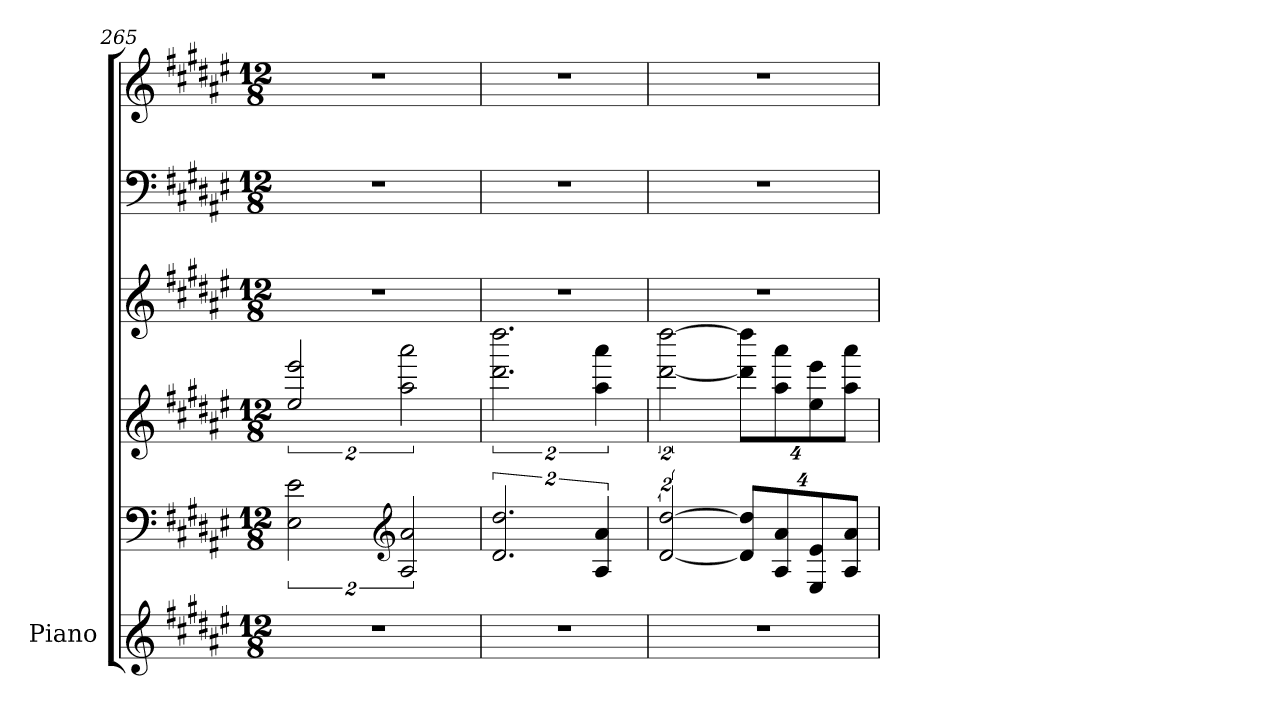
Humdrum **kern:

**kern	**kern	**kern	**kern	**kern	**kern
*part1	*part1	*part1	*part1	*part1	*part1
*staff6	*staff5	*staff4	*staff3	*staff2	*staff1
*I"Piano	*	*	*	*	*
*I'Pno	*	*	*	*	*
*clefG2	*clefF4	*clefG2	*clefG2	*clefF4	*clefG2
*k[f#c#g#d#a#e#]	*k[f#c#g#d#a#e#]	*k[f#c#g#d#a#e#]	*k[f#c#g#d#a#e#]	*k[f#c#g#d#a#e#]	*k[f#c#g#d#a#e#]
*M12/8	*M12/8	*M12/8	*M12/8	*M12/8	*M12/8
*MM300	*MM300	*MM300	*MM300	*MM300	*MM300
=265	=265	=265	=265	=265	=265
1.r	4%3E#\ 4%3e#\	4%3ee#/ 4%3eee#/	1.r	1.r	1.r
*	*clefG2	*	*	*	*
*	*	*	*	*	*MM320
.	4%3A#/ 4%3a#/	4%3aa#\ 4%3aaa#\	.	.	.
=266	=266	=266	=266	=266	=266
*	*	*	*	*	*MM300
1.r	4%3.d#/ 4%3.dd#/	4%3.ddd#\ 4%3.dddd#\	1.r	1.r	1.r
*	*	*	*	*	*MM250
.	8%3A#/ 8%3a#/	8%3aa#\ 8%3aaa#\	.	.	.
=267	=267	=267	=267	=267	=267
1.r	[4%3d#/ [4%3dd#/	[4%3ddd#\ [4%3dddd#\	1.r	1.r	1.r
.	16%3d#/] 16%3dd#/]L	16%3ddd#\] 16%3dddd#\]L	.	.	.
*	*	*	*	*	*MM200
.	16%3A#/ 16%3a#/	16%3aa#\ 16%3aaa#\	.	.	.
*	*	*	*	*	*MM250
.	16%3E#/ 16%3e#/	16%3ee#\ 16%3eee#\	.	.	.
*	*	*	*	*	*MM280
.	16%3A#/ 16%3a#/J	16%3aa#\ 16%3aaa#\J	.	.	.
=	=	=	=	=	=
*-	*-	*-	*-	*-	*-
